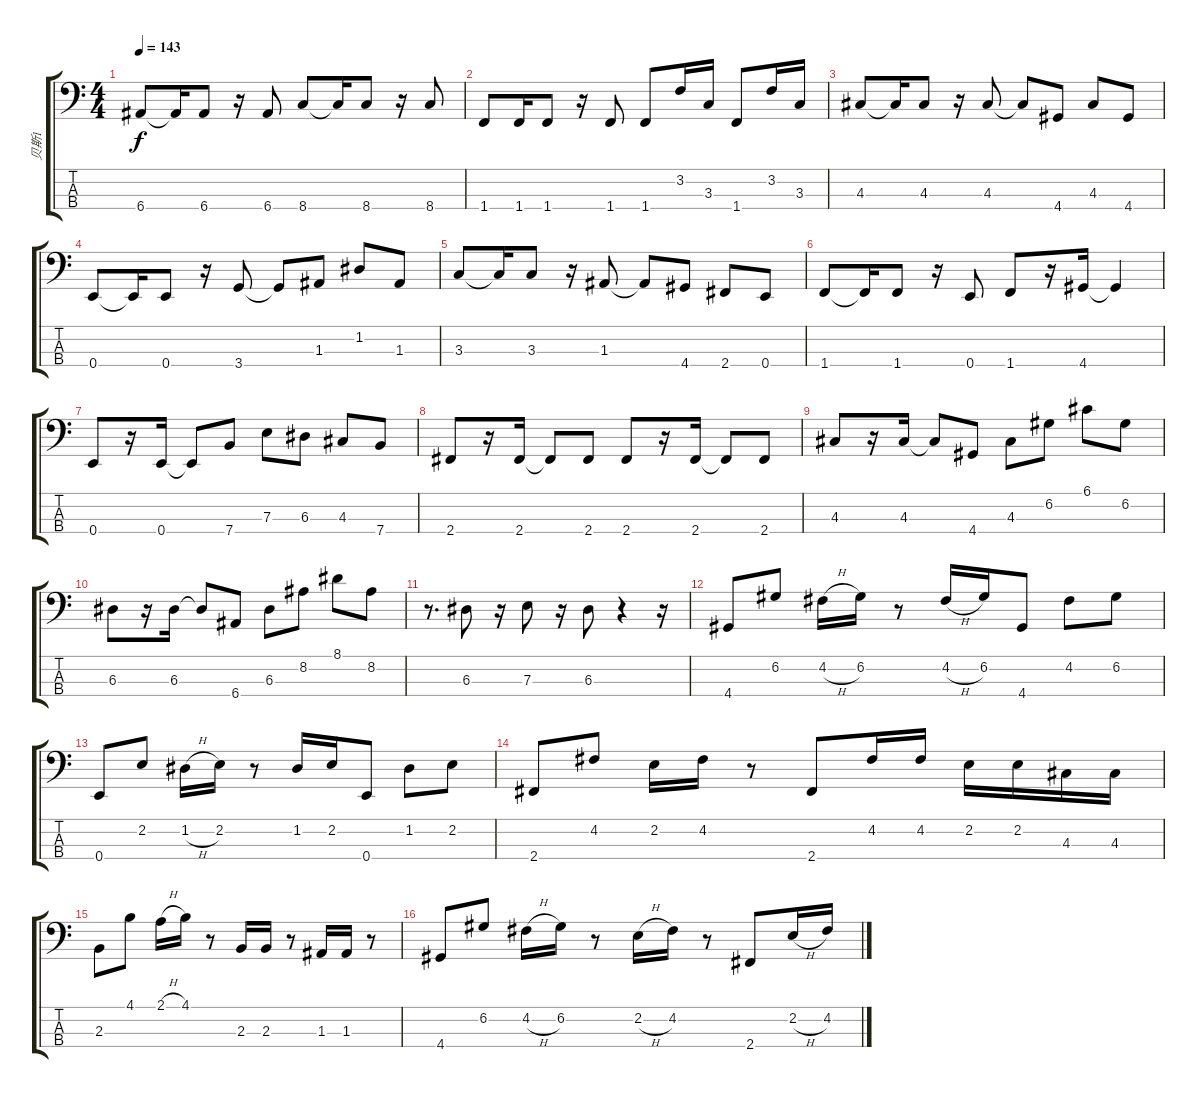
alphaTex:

\track ("贝斯1" "贝斯1") {instrument electricbassfinger}
\staff {score tabs}
\tuning (G2 D2 A1 E1) {hide}
\ts (4 4)
\tempo 143
\clef f4
\ks c
6.4.8{dy f} 6.4{t}.16 6.4.8 r.16 6.4.8 8.4.8 8.4{t}.16 8.4.8 r.16 8.4.8 |
1.4.8 1.4.16 1.4.8 r.16 1.4.8 1.4.8 3.2.16 3.3.16 1.4.8 3.2.16 3.3.16 |
4.3.8 4.3{t}.16 4.3.8 r.16 4.3.8 4.3{t}.8 4.4.8 4.3.8 4.4.8 |
0.4.8 0.4{t}.16 0.4.8 r.16 3.4.8 3.4{t}.8 1.3.8 1.2.8 1.3.8 |
3.3.8 3.3{t}.16 3.3.8 r.16 1.3.8 1.3{t}.8 4.4.8 2.4.8 0.4.8 |
1.4.8 1.4{t}.16 1.4.8 r.16 0.4.8 1.4.8 r.16 4.4.16 4.4{t}.4 |
0.4.8 r.16 0.4.16 0.4{t}.8 7.4.8 7.3.8 6.3.8 4.3.8 7.4.8 |
2.4.8 r.16 2.4.16 2.4{t}.8 2.4.8 2.4.8 r.16 2.4.16 2.4{t}.8 2.4.8 |
4.3.8 r.16 4.3.16 4.3{t}.8 4.4.8 4.3.8 6.2.8 6.1.8 6.2.8 |
6.3.8 r.16 6.3.16 6.3{t}.8 6.4.8 6.3.8 8.2.8 8.1.8 8.2.8 |
r.8{d} 6.3.8 r.16 7.3.8 r.16 6.3.8 r.4 r.16 |
4.4.8 6.2.8 4.2{h}.16 6.2.16 r.8 4.2{h}.16 6.2.16 4.4.8 4.2.8 6.2.8 |
0.4.8 2.2.8 1.2{h}.16 2.2.16 r.8 1.2.16 2.2.16 0.4.8 1.2.8 2.2.8 |
2.4.8 4.2.8 2.2.16 4.2.16 r.8 2.4.8 4.2.16 4.2.16 2.2.16 2.2.16 4.3.16 4.3.16 |
2.3.8 4.1.8 2.1{h}.16 4.1.16 r.8 2.3.16 2.3.16 r.8 1.3.16 1.3.16 r.8 |
4.4.8 6.2.8 4.2{h}.16 6.2.16 r.8 2.2{h}.16 4.2.16 r.8 2.4.8 2.2{h}.16 4.2.16
